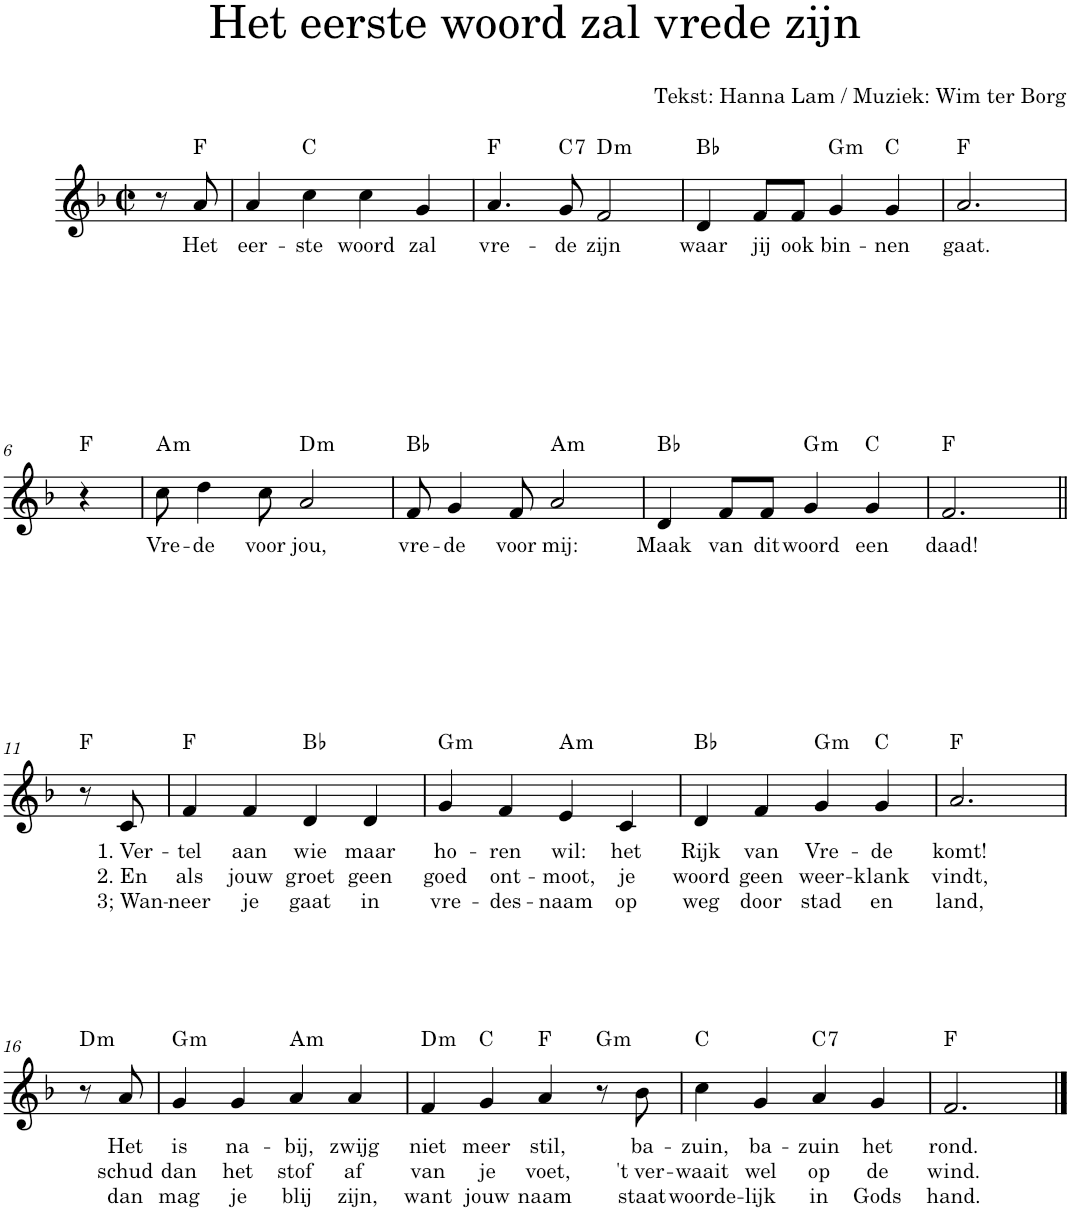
**kern	**text	**text	**text	**harte
*part1	*part1	*part1	*part1	*part1
*staff1	*staff1	*staff1	*staff1	*
*I"Flute	*	*	*	*
*I'Fl.	*	*	*	*
*clefG2	*	*	*	*
*k[b-]	*	*	*	*
*M2/2	*	*	*	*
*met(c|)	*	*	*	*
=1	=1	=1	=1	=1
8r	.	.	.	.
!	!LO:LY:b	!	!	!
8a/	Het	.	.	F:maj
=2	=2	=2	=2	=2
!	!LO:LY:b	!	!	!
4a/	eer-	.	.	.
!	!LO:LY:b	!	!	!
4cc\	-ste	.	.	C:maj
!	!LO:LY:b	!	!	!
4cc\	woord	.	.	.
!	!LO:LY:b	!	!	!
4g/	zal	.	.	.
=3	=3	=3	=3	=3
!	!LO:LY:b	!	!	!
4.a/	vre-	.	.	F:maj
!	!LO:LY:b	!	!	!LO:H:kt=7
8g/	-de	.	.	C:7
!	!LO:LY:b	!	!	!LO:H:kt=m
2f/	zijn	.	.	D:min
=4	=4	=4	=4	=4
!	!LO:LY:b	!	!	!
4d/	waar	.	.	Bb:maj
!	!LO:LY:b	!	!	!
8f/L	jij	.	.	.
!	!LO:LY:b	!	!	!
8f/J	ook	.	.	.
!	!LO:LY:b	!	!	!LO:H:kt=m
4g/	bin-	.	.	G:min
!	!LO:LY:b	!	!	!
4g/	-nen	.	.	C:maj
=5	=5	=5	=5	=5
!	!LO:LY:b	!	!	!
2.a/	gaat.	.	.	F:maj
!!LO:LB:g=z
=6	=6	=6	=6	=6
4r	.	.	.	F:maj
=7	=7	=7	=7	=7
!	!LO:LY:b	!	!	!LO:H:kt=m
8cc\	Vre-	.	.	A:min
!	!LO:LY:b	!	!	!
4dd\	-de	.	.	.
!	!LO:LY:b	!	!	!
8cc\	voor	.	.	.
!	!LO:LY:b	!	!	!LO:H:kt=m
2a/	jou,	.	.	D:min
=8	=8	=8	=8	=8
!	!LO:LY:b	!	!	!
8f/	vre-	.	.	Bb:maj
!	!LO:LY:b	!	!	!
4g/	-de	.	.	.
!	!LO:LY:b	!	!	!
8f/	voor	.	.	.
!	!LO:LY:b	!	!	!LO:H:kt=m
2a/	mij:	.	.	A:min
=9	=9	=9	=9	=9
!	!LO:LY:b	!	!	!
4d/	Maak	.	.	Bb:maj
!	!LO:LY:b	!	!	!
8f/L	van	.	.	.
!	!LO:LY:b	!	!	!
8f/J	dit	.	.	.
!	!LO:LY:b	!	!	!LO:H:kt=m
4g/	woord	.	.	G:min
!	!LO:LY:b	!	!	!
4g/	een	.	.	C:maj
=10	=10	=10	=10	=10
!	!LO:LY:b	!	!	!
2.f/	daad!	.	.	F:maj
!!LO:LB:g=z
=11||	=11||	=11||	=11||	=11||
8r	.	.	.	F:maj
!	!LO:LY:b	!LO:LY:b	!LO:LY:b	!
8c/	1. Ver-	2. En	3; Wan-	.
=12	=12	=12	=12	=12
!	!LO:LY:b	!LO:LY:b	!LO:LY:b	!
4f/	-tel	als	-neer	F:maj
!	!LO:LY:b	!LO:LY:b	!LO:LY:b	!
4f/	aan	jouw	je	.
!	!LO:LY:b	!LO:LY:b	!LO:LY:b	!
4d/	wie	groet	gaat	Bb:maj
!	!LO:LY:b	!LO:LY:b	!LO:LY:b	!
4d/	maar	geen	in	.
=13	=13	=13	=13	=13
!	!LO:LY:b	!LO:LY:b	!LO:LY:b	!LO:H:kt=m
4g/	ho-	goed	vre-	G:min
!	!LO:LY:b	!LO:LY:b	!LO:LY:b	!
4f/	-ren	ont-	-des-	.
!	!LO:LY:b	!LO:LY:b	!LO:LY:b	!LO:H:kt=m
4e/	wil:	-moot,	-naam	A:min
!	!LO:LY:b	!LO:LY:b	!LO:LY:b	!
4c/	het	je	op	.
=14	=14	=14	=14	=14
!	!LO:LY:b	!LO:LY:b	!LO:LY:b	!
4d/	Rijk	woord	weg	Bb:maj
!	!LO:LY:b	!LO:LY:b	!LO:LY:b	!
4f/	van	geen	door	.
!	!LO:LY:b	!LO:LY:b	!LO:LY:b	!LO:H:kt=m
4g/	Vre-	weer-	stad	G:min
!	!LO:LY:b	!LO:LY:b	!LO:LY:b	!
4g/	-de	-klank	en	C:maj
=15	=15	=15	=15	=15
!	!LO:LY:b	!LO:LY:b	!LO:LY:b	!
2.a/	komt!	vindt,	land,	F:maj
!!LO:LB:g=z
=16	=16	=16	=16	=16
!	!	!	!	!LO:H:kt=m
8r	.	.	.	D:min
!	!LO:LY:b	!LO:LY:b	!LO:LY:b	!
8a/	Het	schud	dan	.
=17	=17	=17	=17	=17
!	!LO:LY:b	!LO:LY:b	!LO:LY:b	!LO:H:kt=m
4g/	is	dan	mag	G:min
!	!LO:LY:b	!LO:LY:b	!LO:LY:b	!
4g/	na-	het	je	.
!	!LO:LY:b	!LO:LY:b	!LO:LY:b	!LO:H:kt=m
4a/	-bij,	stof	blij	A:min
!	!LO:LY:b	!LO:LY:b	!LO:LY:b	!
4a/	zwijg	af	zijn,	.
=18	=18	=18	=18	=18
!	!LO:LY:b	!LO:LY:b	!LO:LY:b	!LO:H:kt=m
4f/	niet	van	want	D:min
!	!LO:LY:b	!LO:LY:b	!LO:LY:b	!
4g/	meer	je	jouw	C:maj
!	!LO:LY:b	!LO:LY:b	!LO:LY:b	!
4a/	stil,	voet,	naam	F:maj
!	!	!	!	!LO:H:kt=m
8r	.	.	.	G:min
!	!LO:LY:b	!LO:LY:b	!LO:LY:b	!
8b-\	ba-	't ver-	staat	.
=19	=19	=19	=19	=19
!	!LO:LY:b	!LO:LY:b	!LO:LY:b	!
4cc\	-zuin,	-waait	woorde-	C:maj
!	!LO:LY:b	!LO:LY:b	!LO:LY:b	!
4g/	ba-	wel	-lijk	.
!	!LO:LY:b	!LO:LY:b	!LO:LY:b	!LO:H:kt=7
4a/	-zuin	op	in	C:7
!	!LO:LY:b	!LO:LY:b	!LO:LY:b	!
4g/	het	de	Gods	.
=20	=20	=20	=20	=20
!	!LO:LY:b	!LO:LY:b	!LO:LY:b	!
2.f/	rond.	wind.	hand.	F:maj
==	==	==	==	==
*-	*-	*-	*-	*-
